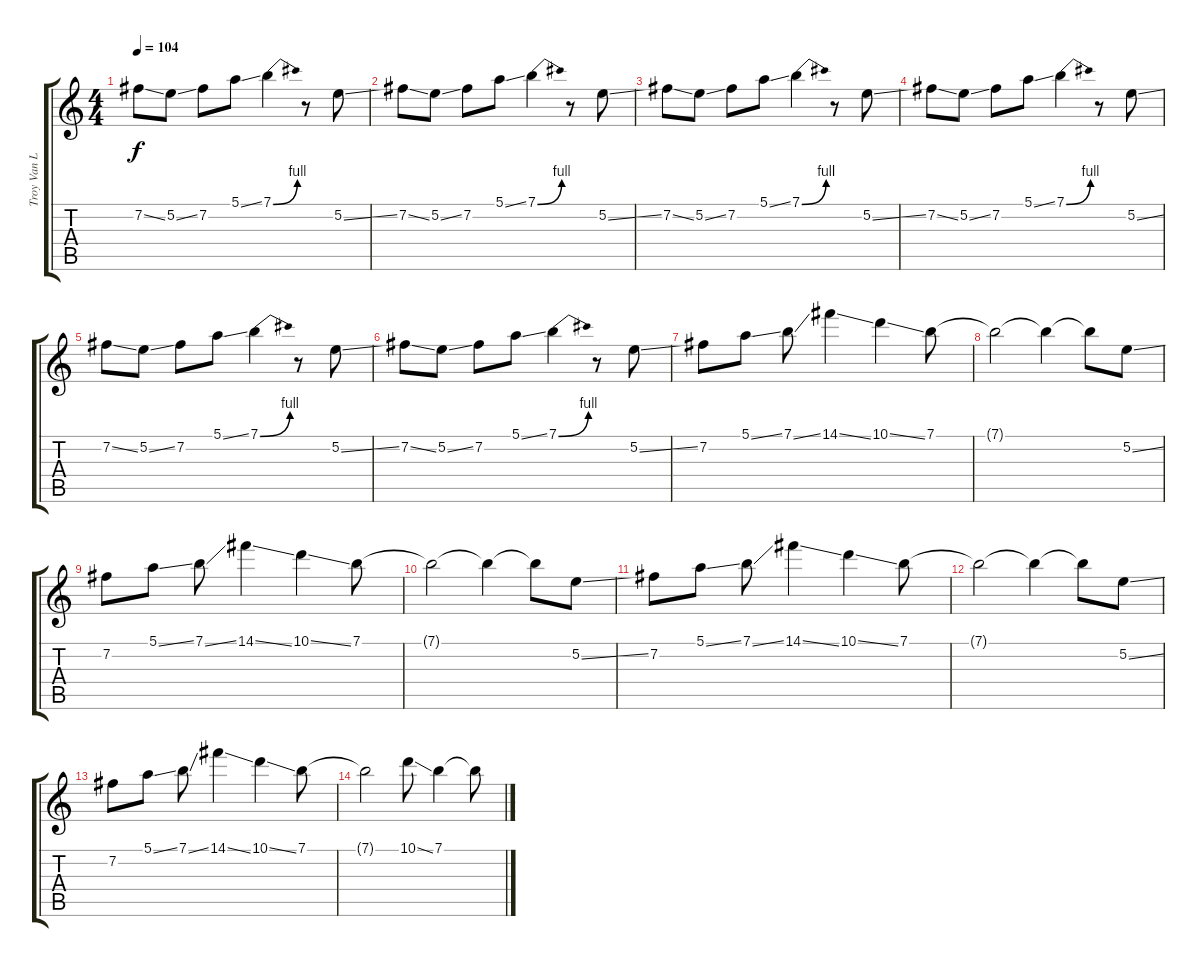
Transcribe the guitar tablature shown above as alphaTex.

\track ("Troy Van Leeuwen (Guitar 2)" "Troy Van L") {instrument overdrivenguitar}
\staff {score tabs}
\tuning (E4 B3 G3 D3 A2 E2) {hide}
\ts (4 4)
\tempo 104
\clef g2
\ks c
7.2{ss}.8{dy f} 5.2{ss}.8 7.2.8 5.1{ss}.8 7.1{be (bend 0 0 60 4)}.4 r.8 5.2{ss}.8 |
7.2{ss}.8 5.2{ss}.8 7.2.8 5.1{ss}.8 7.1{be (bend 0 0 60 4)}.4 r.8 5.2{ss}.8 |
7.2{ss}.8 5.2{ss}.8 7.2.8 5.1{ss}.8 7.1{be (bend 0 0 60 4)}.4 r.8 5.2{ss}.8 |
7.2{ss}.8 5.2{ss}.8 7.2.8 5.1{ss}.8 7.1{be (bend 0 0 60 4)}.4 r.8 5.2{ss}.8 |
7.2{ss}.8 5.2{ss}.8 7.2.8 5.1{ss}.8 7.1{be (bend 0 0 60 4)}.4 r.8 5.2{ss}.8 |
7.2{ss}.8 5.2{ss}.8 7.2.8 5.1{ss}.8 7.1{be (bend 0 0 60 4)}.4 r.8 5.2{ss}.8 |
7.2.8 5.1{ss}.8 7.1{ss}.8 14.1{ss}.4 10.1{ss}.4 7.1.8 |
7.1{t}.2 7.1{t}.4 7.1{t}.8 5.2{ss}.8 |
7.2.8 5.1{ss}.8 7.1{ss}.8 14.1{ss}.4 10.1{ss}.4 7.1.8 |
7.1{t}.2 7.1{t}.4 7.1{t}.8 5.2{ss}.8 |
7.2.8 5.1{ss}.8 7.1{ss}.8 14.1{ss}.4 10.1{ss}.4 7.1.8 |
7.1{t}.2 7.1{t}.4 7.1{t}.8 5.2{ss}.8 |
7.2.8 5.1{ss}.8 7.1{ss}.8 14.1{ss}.4 10.1{ss}.4 7.1.8 |
7.1{t}.2 10.1{ss}.8 7.1.4 7.1{t}.8
